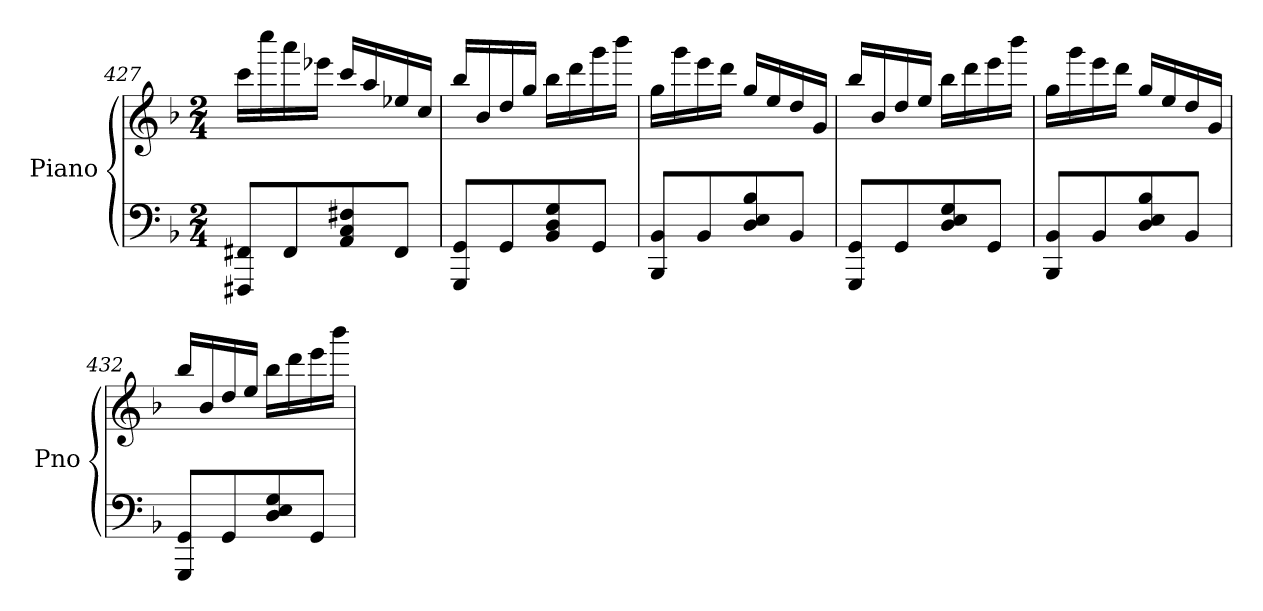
**kern	**kern
*part1	*part1
*staff2	*staff1
*I"Piano	*
*I'Pno	*
*clefF4	*clefG2
*k[b-]	*k[b-]
*M2/4	*M2/4
=427	=427
8FFF#X/ 8FF#X/L	16ccc\LL
.	16cccc\
8FF#/	16aaa\
.	16eee-X\JJ
8AA/ 8C/ 8F#X/	16ccc/LL
.	16aa/
8FF#/J	16ee-X/
.	16cc/JJ
=428	=428
8GGG/ 8GG/L	16bb-/LL
.	16b-/
8GG/	16dd/
.	16gg/JJ
8BB-/ 8D/ 8G/	16bb-\LL
.	16ddd\
8GG/J	16ggg\
.	16bbb-\JJ
!!LO:LB:g=z
=429	=429
8BBB-/ 8BB-/L	16gg\LL
.	16ggg\
8BB-/	16eee\
.	16ddd\JJ
8D/ 8E/ 8B-/	16gg/LL
.	16ee/
8BB-/J	16dd/
.	16g/JJ
=430	=430
8GGG/ 8GG/L	16bb-/LL
.	16b-/
8GG/	16dd/
.	16ee/JJ
8D/ 8E/ 8G/	16bb-\LL
.	16ddd\
8GG/J	16eee\
.	16bbb-\JJ
=431	=431
8BBB-/ 8BB-/L	16gg\LL
.	16ggg\
8BB-/	16eee\
.	16ddd\JJ
8D/ 8E/ 8B-/	16gg/LL
.	16ee/
8BB-/J	16dd/
.	16g/JJ
=432	=432
8GGG/ 8GG/L	16bb-/LL
.	16b-/
8GG/	16dd/
.	16ee/JJ
8D/ 8E/ 8G/	16bb-\LL
.	16ddd\
8GG/J	16eee\
.	16bbb-\JJ
=	=
*-	*-
